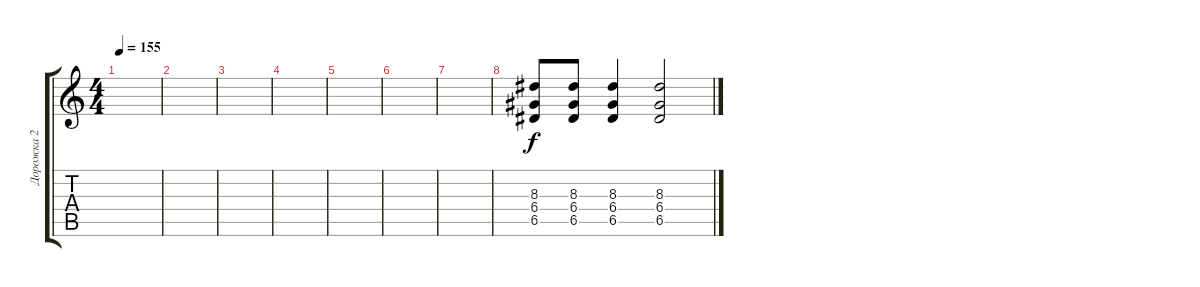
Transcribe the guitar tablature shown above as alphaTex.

\track ("Дорожка 2" "Дорожка 2") {instrument acousticguitarsteel}
\staff {score tabs}
\tuning (E4 B3 G3 D3 A2 E2) {hide}
\ts (4 4)
\tempo 155
\clef g2
\ks c
|
|
|
|
|
|
|
(8.3 6.4 6.5).8 (8.3 6.4 6.5).8 (8.3 6.4 6.5).4 (8.3 6.4 6.5).2
